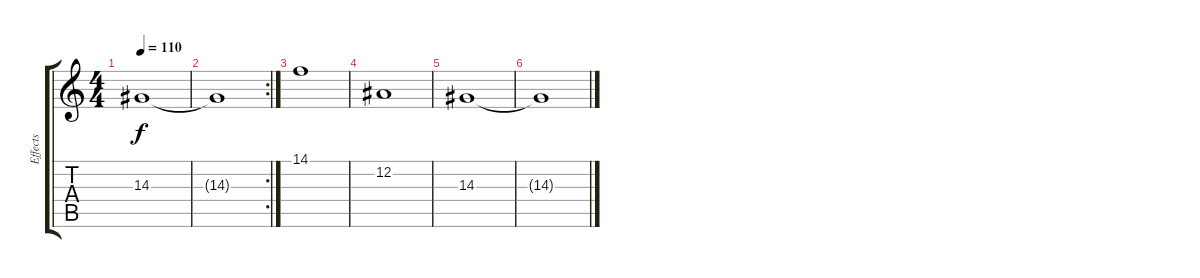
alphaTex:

\track ("Effects" "Effects") {instrument fx6goblins}
\staff {score tabs}
\tuning (Eb4 Bb3 Gb3 Db3 Ab2 Eb2) {hide}
\ts (4 4)
\tempo 110
\clef g2
\ks c
14.3.1{dy f} |
\rc 2
14.3{t}.1 |
14.1.1{volume 0 instrument fx6goblins} |
12.2.1 |
14.3.1 |
14.3{t}.1
